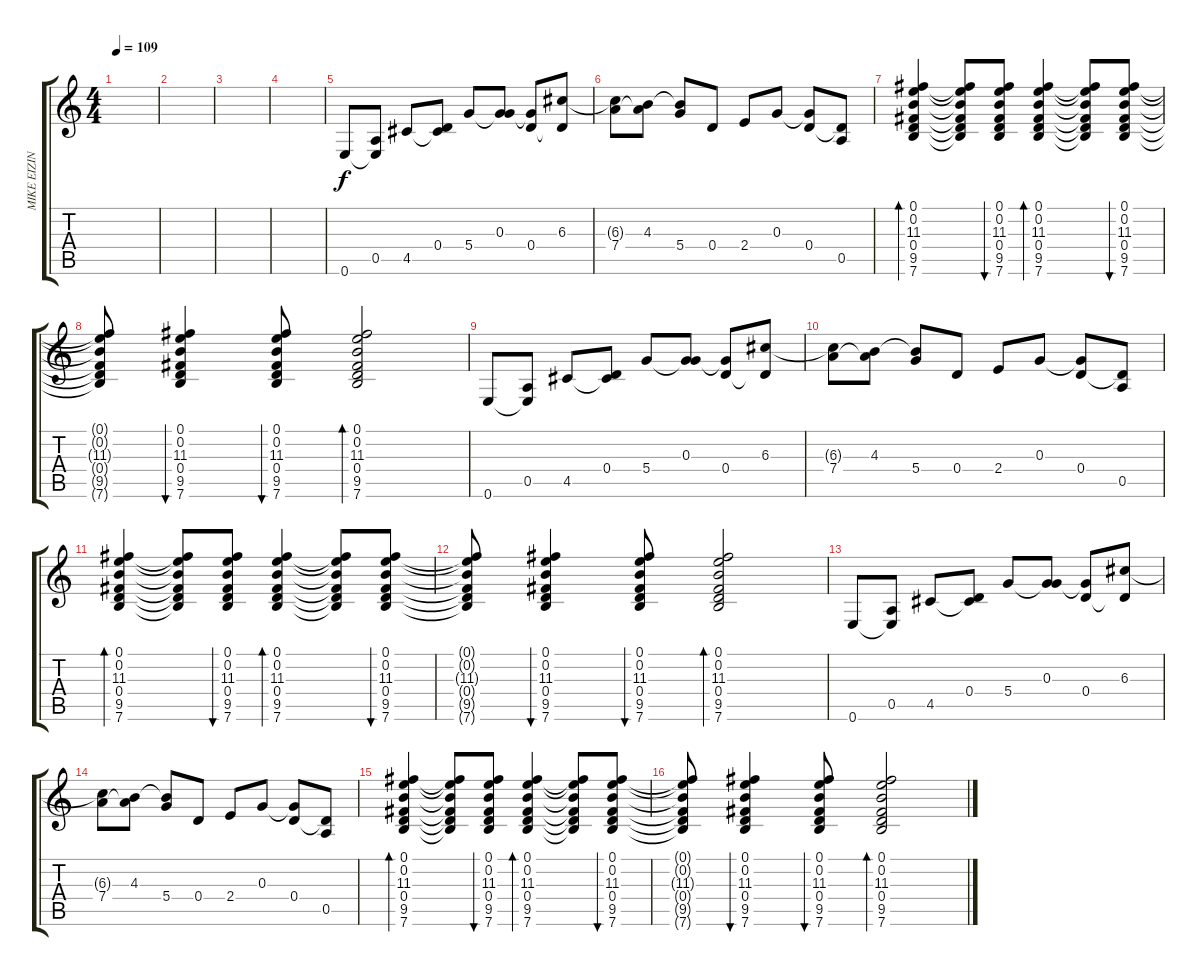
\track ("MIKE EIZINGER" "MIKE EIZIN") {instrument electricguitarjazz}
\staff {score tabs}
\tuning (E4 B3 G3 D3 A2 E2) {hide}
\ts (4 4)
\tempo 109
\clef g2
\ks c
|
|
|
|
0.6.8 (0.5 0.6{t}).8 4.5.8 (0.4 4.5{t}).8 5.4.8 (0.3 5.4{t}).8 (0.3{t} 0.4).8 (6.3 0.4{t}).8 |
(6.3{t} 7.4).8 (4.3 7.4{t}).8 (4.3{t} 5.4).8 0.4.8 2.4.8 0.3.8 (0.3{t} 0.4).8 (0.4{t} 0.5).8 |
(0.1 0.2 11.3 0.4 9.5 7.6).4{bd 240} (0.1{t} 0.2{t} 11.3{t} 0.4{t} 9.5{t} 7.6{t}).8 (0.1 0.2 11.3 0.4 9.5 7.6).8{bu 120} (0.1 0.2 11.3 0.4 9.5 7.6).4{bd 60} (0.1{t} 0.2{t} 11.3{t} 0.4{t} 9.5{t} 7.6{t}).8 (0.1 0.2 11.3 0.4 9.5 7.6).8{bu 60} |
(0.1{t} 0.2{t} 11.3{t} 0.4{t} 9.5{t} 7.6{t}).8 (0.1 0.2 11.3 0.4 9.5 7.6).4{bu 60} (0.1 0.2 11.3 0.4 9.5 7.6).8{bu 60} (0.1 0.2 11.3 0.4 9.5 7.6).2{bd 120} |
0.6.8 (0.5 0.6{t}).8 4.5.8 (0.4 4.5{t}).8 5.4.8 (0.3 5.4{t}).8 (0.3{t} 0.4).8 (6.3 0.4{t}).8 |
(6.3{t} 7.4).8 (4.3 7.4{t}).8 (4.3{t} 5.4).8 0.4.8 2.4.8 0.3.8 (0.3{t} 0.4).8 (0.4{t} 0.5).8 |
(0.1 0.2 11.3 0.4 9.5 7.6).4{bd 240} (0.1{t} 0.2{t} 11.3{t} 0.4{t} 9.5{t} 7.6{t}).8 (0.1 0.2 11.3 0.4 9.5 7.6).8{bu 120} (0.1 0.2 11.3 0.4 9.5 7.6).4{bd 60} (0.1{t} 0.2{t} 11.3{t} 0.4{t} 9.5{t} 7.6{t}).8 (0.1 0.2 11.3 0.4 9.5 7.6).8{bu 60} |
(0.1{t} 0.2{t} 11.3{t} 0.4{t} 9.5{t} 7.6{t}).8 (0.1 0.2 11.3 0.4 9.5 7.6).4{bu 60} (0.1 0.2 11.3 0.4 9.5 7.6).8{bu 60} (0.1 0.2 11.3 0.4 9.5 7.6).2{bd 120} |
0.6.8 (0.5 0.6{t}).8 4.5.8 (0.4 4.5{t}).8 5.4.8 (0.3 5.4{t}).8 (0.3{t} 0.4).8 (6.3 0.4{t}).8 |
(6.3{t} 7.4).8 (4.3 7.4{t}).8 (4.3{t} 5.4).8 0.4.8 2.4.8 0.3.8 (0.3{t} 0.4).8 (0.4{t} 0.5).8 |
(0.1 0.2 11.3 0.4 9.5 7.6).4{bd 240} (0.1{t} 0.2{t} 11.3{t} 0.4{t} 9.5{t} 7.6{t}).8 (0.1 0.2 11.3 0.4 9.5 7.6).8{bu 120} (0.1 0.2 11.3 0.4 9.5 7.6).4{bd 60} (0.1{t} 0.2{t} 11.3{t} 0.4{t} 9.5{t} 7.6{t}).8 (0.1 0.2 11.3 0.4 9.5 7.6).8{bu 60} |
(0.1{t} 0.2{t} 11.3{t} 0.4{t} 9.5{t} 7.6{t}).8 (0.1 0.2 11.3 0.4 9.5 7.6).4{bu 60} (0.1 0.2 11.3 0.4 9.5 7.6).8{bu 60} (0.1 0.2 11.3 0.4 9.5 7.6).2{bd 120}
